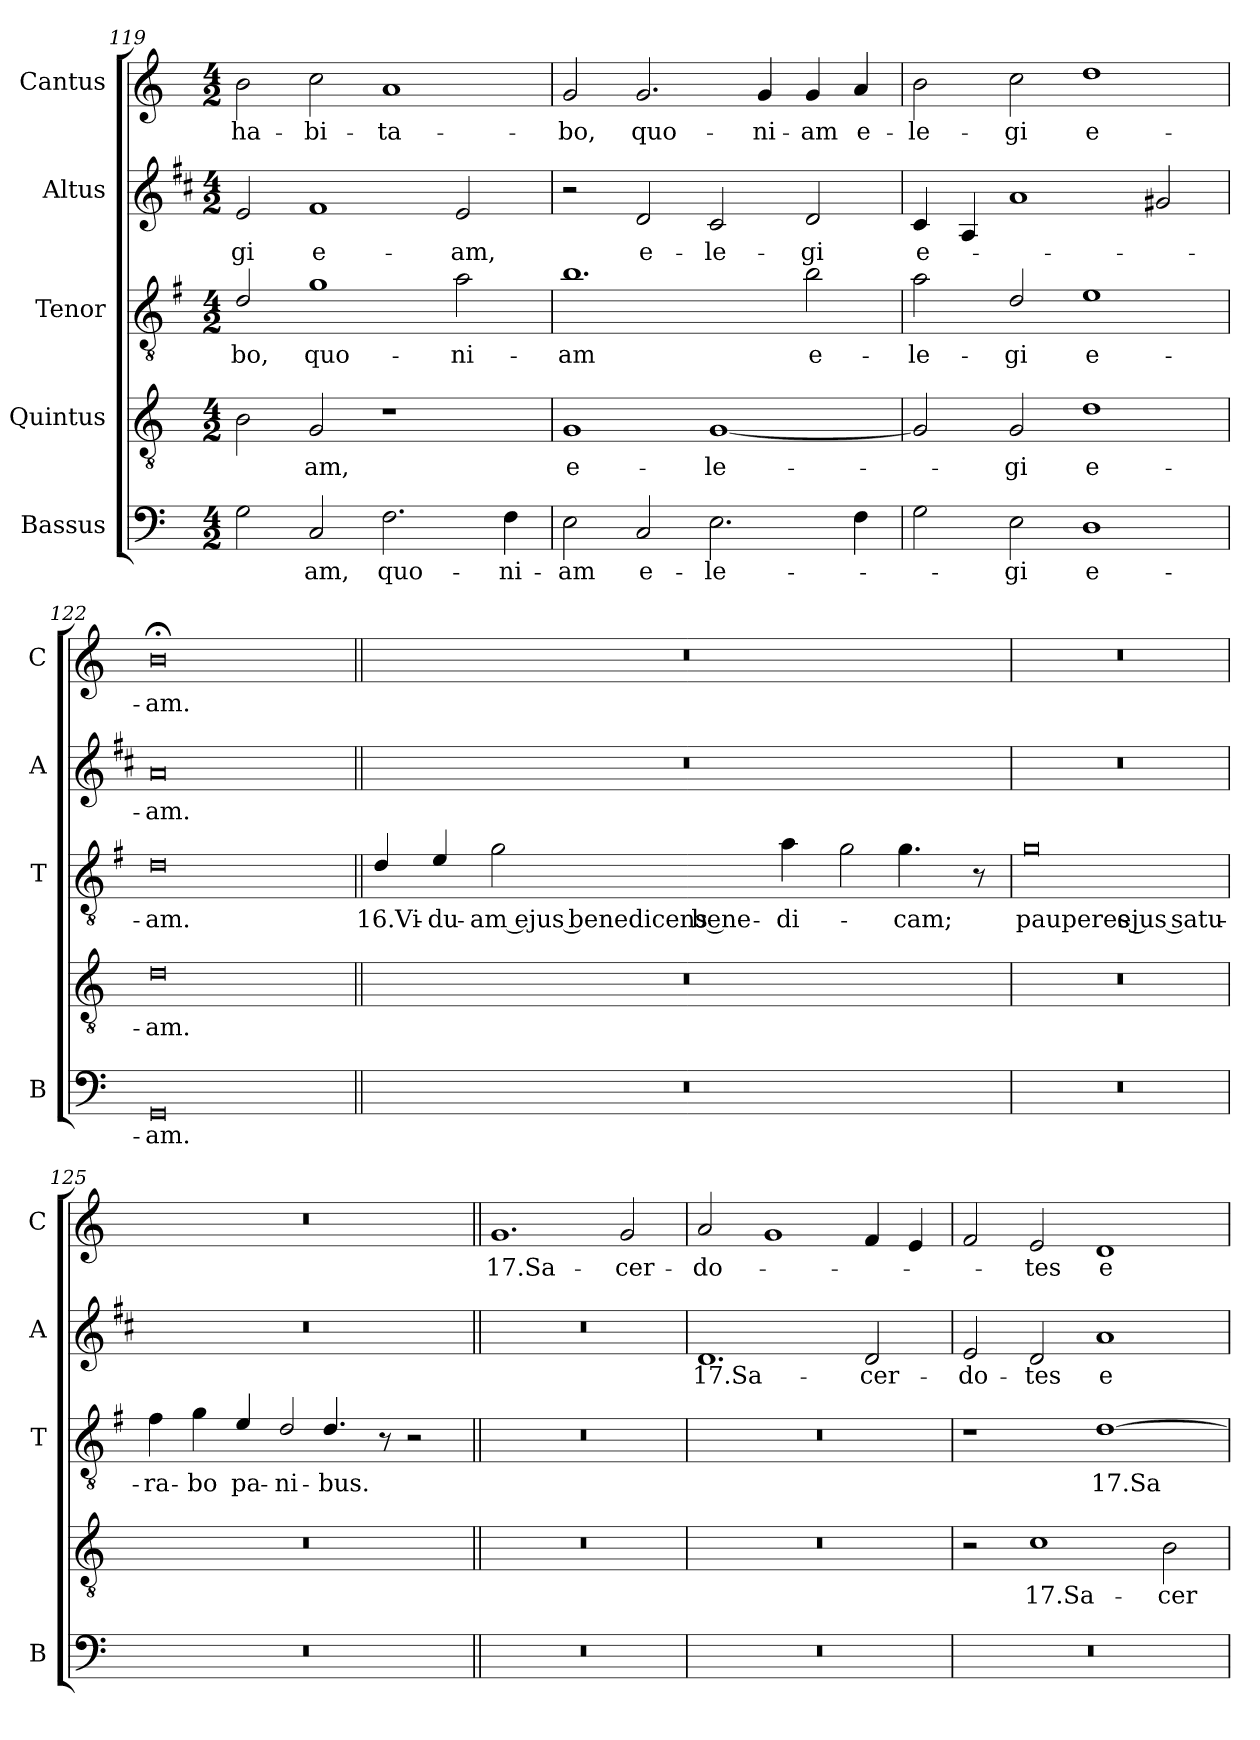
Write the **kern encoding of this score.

**kern	**text	**kern	**text	**kern	**text	**kern	**text	**kern	**text
*part5	*part5	*part4	*part4	*part3	*part3	*part2	*part2	*part1	*part1
*staff5	*staff5	*staff4	*staff4	*staff3	*staff3	*staff2	*staff2	*staff1	*staff1
*I"Bassus	*	*I"Quintus	*	*I"Tenor	*	*I"Altus	*	*I"Cantus	*
*I'B	*	*	*	*I'T	*	*I'A	*	*I'C	*
*clefF4	*	*clefGv2	*	*clefGv2	*	*clefG2	*	*clefG2	*
*	*	*	*	*ITrd4c7	*	*ITrd1c2	*	*	*
*k[]	*	*k[]	*	*k[]	*	*k[]	*	*k[]	*
*C:	*	*C:	*	*C:	*	*C:	*	*C:	*
*M4/2	*	*M4/2	*	*M4/2	*	*M4/2	*	*M4/2	*
=119	=119	=119	=119	=119	=119	=119	=119	=119	=119
!	!	!	!	!	!LO:LY:b	!	!LO:LY:b	!	!LO:LY:b
2G\	.	2B\	.	2G/	-bo,	2d/	-gi	2b\	ha-
!	!LO:LY:b	!	!LO:LY:b	!	!LO:LY:b	!	!LO:LY:b	!	!LO:LY:b
2C/	-am,	2G/	-am,	1c	quo-	1e	e-	2cc\	-bi-
!	!LO:LY:b	!	!	!	!	!	!	!	!LO:LY:b
2.F\	quo-	1r	.	.	.	.	.	1a	-ta-
!	!	!	!	!	!LO:LY:b	!	!LO:LY:b	!	!
.	.	.	.	2d\	-ni-	2d/	-am,	.	.
!	!LO:LY:b	!	!	!	!	!	!	!	!
4F\	-ni-	.	.	.	.	.	.	.	.
=120	=120	=120	=120	=120	=120	=120	=120	=120	=120
!	!LO:LY:b	!	!LO:LY:b	!	!LO:LY:b	!	!	!	!LO:LY:b
2E\	-am	1G	e-	1.e	-am	2r	.	2g/	-bo,
!	!LO:LY:b	!	!	!	!	!	!LO:LY:b	!	!LO:LY:b
2C/	e-	.	.	.	.	2c/	e-	2.g/	quo-
!	!LO:LY:b	!	!LO:LY:b	!	!	!	!LO:LY:b	!	!
2.E\	-le-	[1G	-le-	.	.	2B/	-le-	.	.
!	!	!	!	!	!	!	!	!	!LO:LY:b
.	.	.	.	.	.	.	.	4g/	-ni-
!	!	!	!	!	!LO:LY:b	!	!LO:LY:b	!	!LO:LY:b
.	.	.	.	2e\	e-	2c/	-gi	4g/	-am
!	!	!	!	!	!	!	!	!	!LO:LY:b
4F\	.	.	.	.	.	.	.	4a/	e-
=121	=121	=121	=121	=121	=121	=121	=121	=121	=121
!	!	!	!	!	!LO:LY:b	!	!LO:LY:b	!	!LO:LY:b
2G\	.	2G/]	.	2d\	-le-	4B/	e-	2b\	-le-
.	.	.	.	.	.	4G/	.	.	.
!	!LO:LY:b	!	!LO:LY:b	!	!LO:LY:b	!	!	!	!LO:LY:b
2E\	-gi	2G/	-gi	2G/	-gi	1g	.	2cc\	-gi
!	!LO:LY:b	!	!LO:LY:b	!	!LO:LY:b	!	!	!	!LO:LY:b
1D	e-	1d	e-	1A	e-	.	.	1dd	e-
.	.	.	.	.	.	2f#X/	.	.	.
=122	=122	=122	=122	=122	=122	=122	=122	=122	=122
!	!LO:LY:b	!	!LO:LY:b	!	!LO:LY:b	!	!LO:LY:b	!	!LO:LY:b
0GG	-am.	0d	-am.	0G	-am.	0g	-am.	0b;<	-am.
!!LO:LB:g=z
=123||	=123||	=123||	=123||	=123||	=123||	=123||	=123||	=123||	=123||
!	!	!	!	!	!LO:LY:b	!	!	!	!
0r	.	0r	.	4G/	16.Vi-	0r	.	0r	.
!	!	!	!	!	!LO:LY:b	!	!	!	!
.	.	.	.	4A/	-du-	.	.	.	.
!	!	!	!	!	!LO:LY:b	!	!	!	!
.	.	.	.	2c\	-am ejus benedicens bene-	.	.	.	.
!	!	!	!	!	!LO:LY:b	!	!	!	!
.	.	.	.	4d\	-di-	.	.	.	.
!	!	!	!	!LO:N:head=open	!	!	!	!	!
.	.	.	.	4c\	.	.	.	.	.
!	!	!	!	!	!LO:LY:b	!	!	!	!
.	.	.	.	4.c\	-cam;	.	.	.	.
.	.	.	.	8r	.	.	.	.	.
=124	=124	=124	=124	=124	=124	=124	=124	=124	=124
!	!	!	!	!	!LO:LY:b	!	!	!	!
0r	.	0r	.	0c	pauperes ejus satu-	0r	.	0r	.
=125	=125	=125	=125	=125	=125	=125	=125	=125	=125
!	!	!	!	!	!LO:LY:b	!	!	!	!
0r	.	0r	.	4B\	-ra-	0r	.	0r	.
!	!	!	!	!	!LO:LY:b	!	!	!	!
.	.	.	.	4c\	-bo	.	.	.	.
!	!	!	!	!	!LO:LY:b	!	!	!	!
.	.	.	.	4A/	pa-	.	.	.	.
!	!	!	!	!LO:N:head=open	!LO:LY:b	!	!	!	!
.	.	.	.	4G/	-ni-	.	.	.	.
!	!	!	!	!	!LO:LY:b	!	!	!	!
.	.	.	.	4.G/	-bus.	.	.	.	.
.	.	.	.	8r	.	.	.	.	.
.	.	.	.	2r	.	.	.	.	.
!!LO:LB:g=z
=126||	=126||	=126||	=126||	=126||	=126||	=126||	=126||	=126||	=126||
!	!	!	!	!	!	!	!	!	!LO:LY:b
0r	.	0r	.	0r	.	0r	.	1.g	17.Sa-
!	!	!	!	!	!	!	!	!	!LO:LY:b
.	.	.	.	.	.	.	.	2g/	-cer-
=127	=127	=127	=127	=127	=127	=127	=127	=127	=127
!	!	!	!	!	!	!	!LO:LY:b	!	!LO:LY:b
0r	.	0r	.	0r	.	1.c	17.Sa-	2a/	-do-
.	.	.	.	.	.	.	.	1g	.
!	!	!	!	!	!	!	!LO:LY:b	!	!
.	.	.	.	.	.	2c/	-cer-	4f/	.
.	.	.	.	.	.	.	.	4e/	.
=128	=128	=128	=128	=128	=128	=128	=128	=128	=128
!	!	!	!	!	!	!	!LO:LY:b	!	!
0r	.	2r	.	1r	.	2d/	-do-	2f/	.
!	!	!	!LO:LY:b	!	!	!	!LO:LY:b	!	!LO:LY:b
.	.	1c	17.Sa-	.	.	2c/	-tes	2e/	-tes
!	!	!	!	!	!LO:LY:b	!	!LO:LY:b	!	!LO:LY:b
.	.	.	.	[1G	17.Sa-	1g	e-	1d	e-
!	!	!	!LO:LY:b	!	!	!	!	!	!
.	.	2B\	-cer-	.	.	.	.	.	.
=	=	=	=	=	=	=	=	=	=
*-	*-	*-	*-	*-	*-	*-	*-	*-	*-
